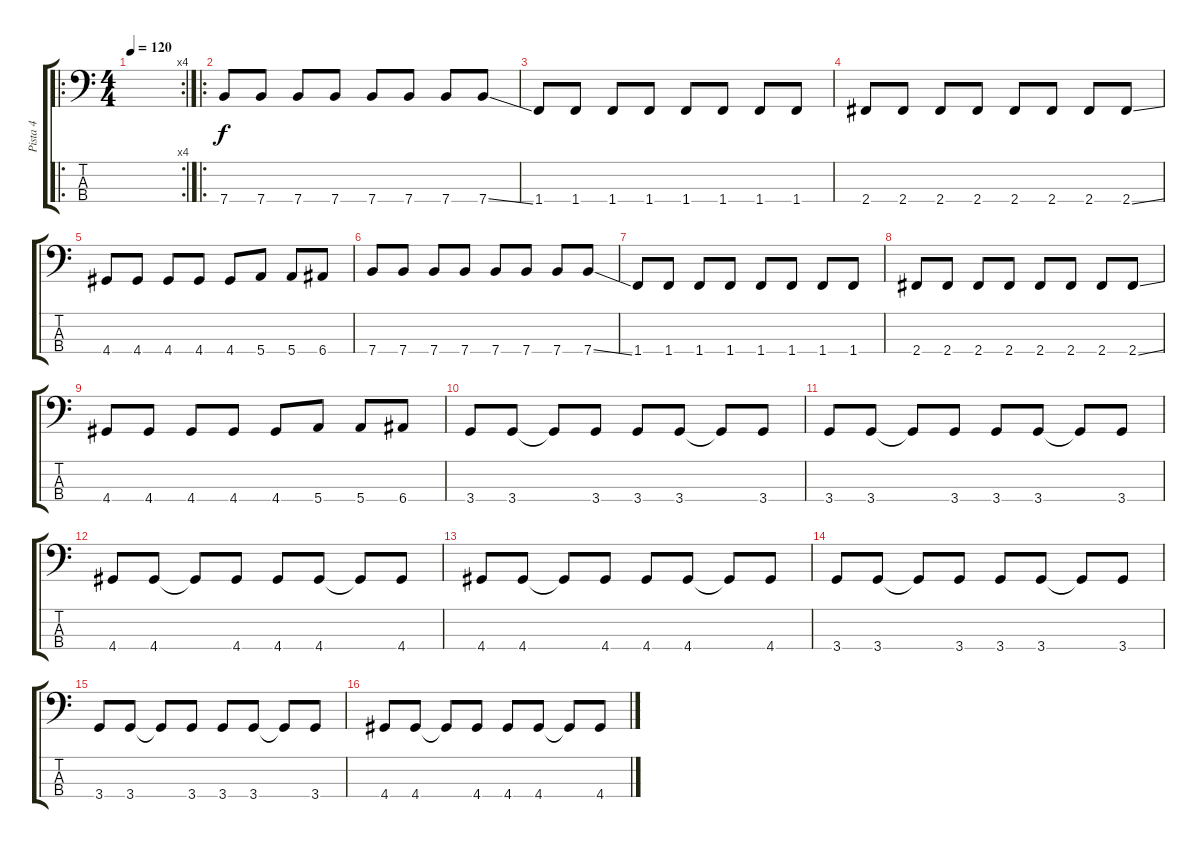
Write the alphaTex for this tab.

\track ("Pista 4" "Pista 4") {instrument electricbassfinger}
\staff {score tabs}
\tuning (G2 D2 A1 E1) {hide}
\ro
\rc 4
\ts (4 4)
\tempo 120
\clef f4
\ks c
|
\ro
7.4.8 7.4.8 7.4.8 7.4.8 7.4.8 7.4.8 7.4.8 7.4{ss}.8 |
1.4.8 1.4.8 1.4.8 1.4.8 1.4.8 1.4.8 1.4.8 1.4.8 |
2.4.8 2.4.8 2.4.8 2.4.8 2.4.8 2.4.8 2.4.8 2.4{ss}.8 |
4.4.8 4.4.8 4.4.8 4.4.8 4.4.8 5.4.8 5.4.8 6.4.8 |
7.4.8 7.4.8 7.4.8 7.4.8 7.4.8 7.4.8 7.4.8 7.4{ss}.8 |
1.4.8 1.4.8 1.4.8 1.4.8 1.4.8 1.4.8 1.4.8 1.4.8 |
2.4.8 2.4.8 2.4.8 2.4.8 2.4.8 2.4.8 2.4.8 2.4{ss}.8 |
4.4.8 4.4.8 4.4.8 4.4.8 4.4.8 5.4.8 5.4.8 6.4.8 |
3.4.8 3.4.8 3.4{t}.8 3.4.8 3.4.8 3.4.8 3.4{t}.8 3.4.8 |
3.4.8 3.4.8 3.4{t}.8 3.4.8 3.4.8 3.4.8 3.4{t}.8 3.4.8 |
4.4.8 4.4.8 4.4{t}.8 4.4.8 4.4.8 4.4.8 4.4{t}.8 4.4.8 |
4.4.8 4.4.8 4.4{t}.8 4.4.8 4.4.8 4.4.8 4.4{t}.8 4.4.8 |
3.4.8 3.4.8 3.4{t}.8 3.4.8 3.4.8 3.4.8 3.4{t}.8 3.4.8 |
3.4.8 3.4.8 3.4{t}.8 3.4.8 3.4.8 3.4.8 3.4{t}.8 3.4.8 |
4.4.8 4.4.8 4.4{t}.8 4.4.8 4.4.8 4.4.8 4.4{t}.8 4.4.8
